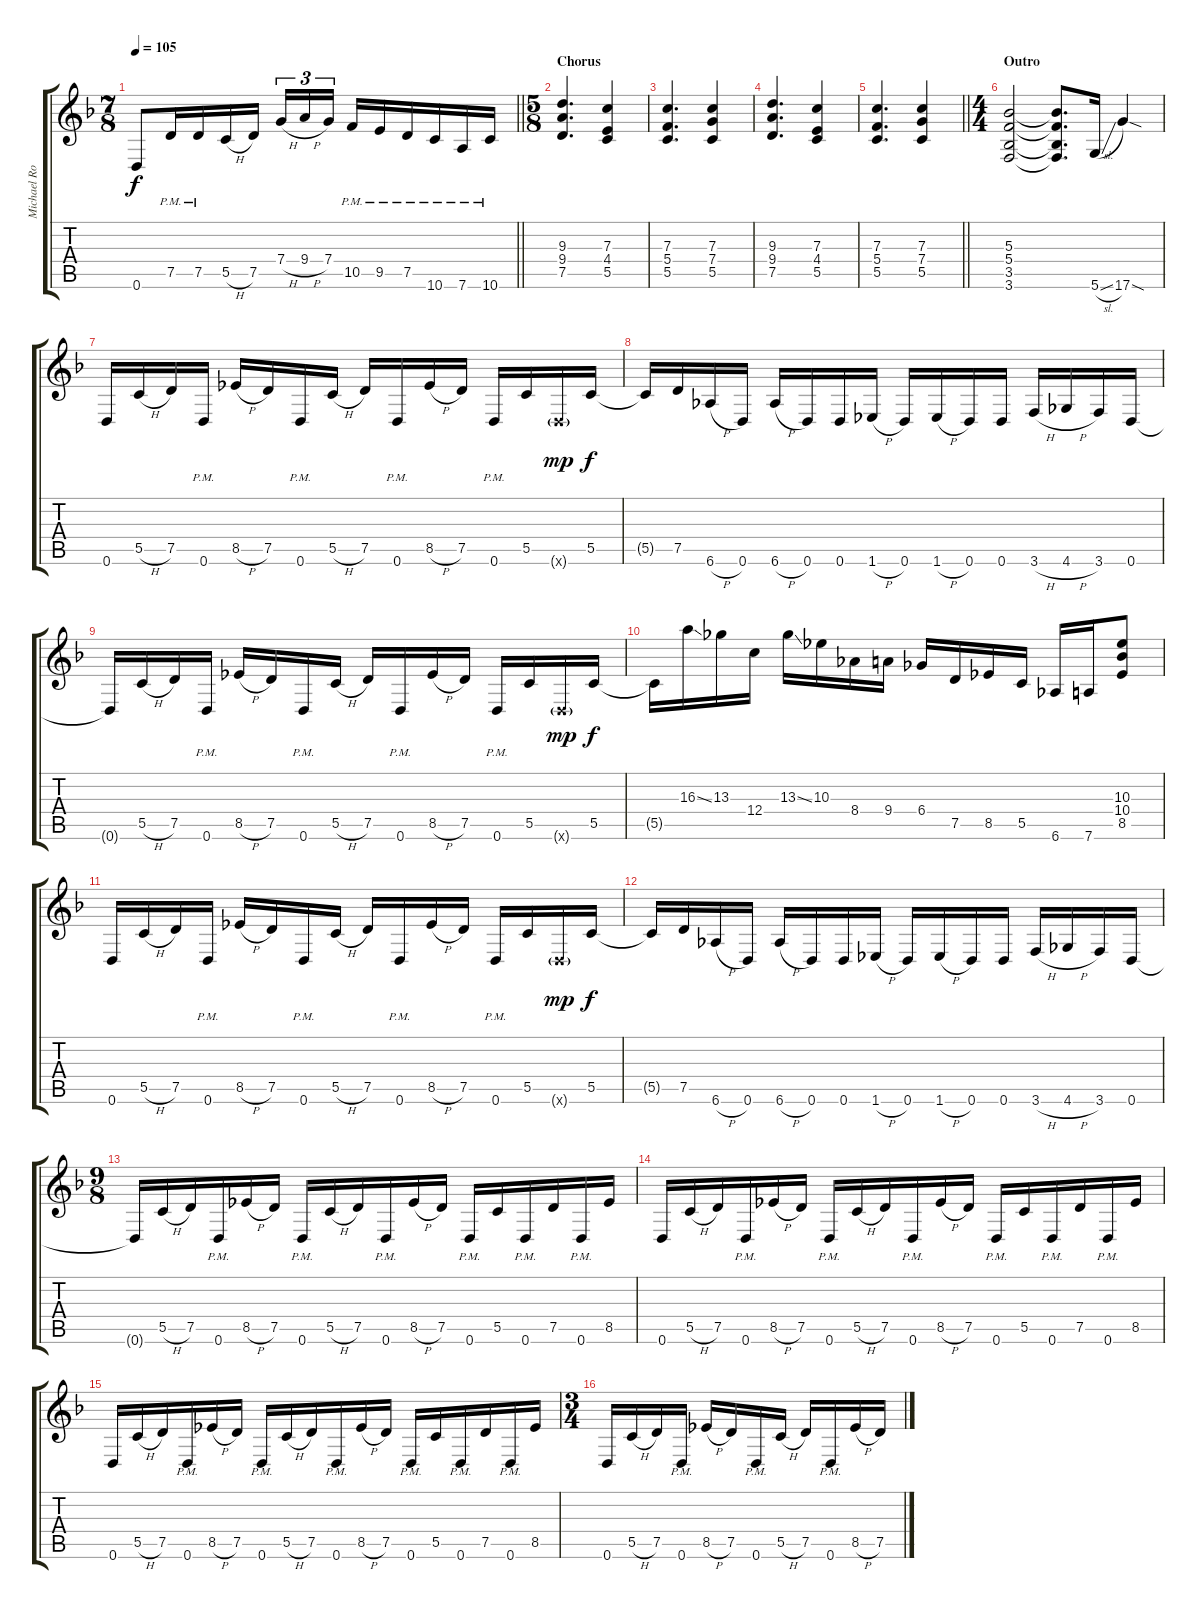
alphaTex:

\track ("Michael Romeo Gtr. R" "Michael Ro") {instrument distortionguitar}
\staff {score tabs}
\tuning (D4 A3 F3 C3 G2 D2) {hide}
\ts (7 8)
\tempo 105
\clef g2
\barLineRight lightlight
\ks dminor
0.6.8{dy f} 7.5{pm}.16 7.5{pm}.16 5.5{h}.16 7.5.16 7.4{h}.16{tu (3 2)} 9.4{h}.16{tu (3 2)} 7.4.16{tu (3 2)} 10.5{pm}.16 9.5{pm}.16 7.5{pm}.16 10.6{pm}.16 7.6{pm}.16 10.6{pm}.16 |
\ts (5 8)
\section ("" "Chorus")
(9.3 9.4 7.5).4{d} (7.3 4.4 5.5).4 |
(7.3 5.4 5.5).4{d} (7.3 7.4 5.5).4 |
(9.3 9.4 7.5).4{d} (7.3 4.4 5.5).4 |
\barLineRight lightlight
(7.3 5.4 5.5).4{d} (7.3 7.4 5.5).4 |
\ts (4 4)
\section ("" "Outro")
(5.3 5.4 3.5 3.6).2 (5.3{t} 5.4{t} 3.5{t} 3.6{t}).8{d} 5.6{sl}.16 17.6{sod}.4 |
0.6.16 5.5{h}.16 7.5.16 0.6{pm}.16 8.5{h}.16 7.5.16 0.6{pm}.16 5.5{h}.16 7.5.16 0.6{pm}.16 8.5{h}.16 7.5.16 0.6{pm}.16 5.5.16 0.6{g x}.16{dy mp} 5.5.16{dy f} |
5.5{t}.16 7.5.16 6.6{h}.16 0.6.16 6.6{h}.16 0.6.16 0.6.16 1.6{h}.16 0.6.16 1.6{h}.16 0.6.16 0.6.16 3.6{h}.16 4.6{h}.16 3.6.16 0.6.16 |
0.6{t}.16 5.5{h}.16 7.5.16 0.6{pm}.16 8.5{h}.16 7.5.16 0.6{pm}.16 5.5{h}.16 7.5.16 0.6{pm}.16 8.5{h}.16 7.5.16 0.6{pm}.16 5.5.16 0.6{g x}.16{dy mp} 5.5.16{dy f} |
5.5{t}.16 16.3{ss}.16 13.3.16 12.4.16 13.3{ss}.16 10.3.16 8.4.16 9.4.16 6.4.16 7.5.16 8.5.16 5.5.16 6.6.16 7.6.16 (10.3 10.4 8.5).8 |
0.6.16 5.5{h}.16 7.5.16 0.6{pm}.16 8.5{h}.16 7.5.16 0.6{pm}.16 5.5{h}.16 7.5.16 0.6{pm}.16 8.5{h}.16 7.5.16 0.6{pm}.16 5.5.16 0.6{g x}.16{dy mp} 5.5.16{dy f} |
5.5{t}.16 7.5.16 6.6{h}.16 0.6.16 6.6{h}.16 0.6.16 0.6.16 1.6{h}.16 0.6.16 1.6{h}.16 0.6.16 0.6.16 3.6{h}.16 4.6{h}.16 3.6.16 0.6.16 |
\ts (9 8)
0.6{t}.16 5.5{h}.16 7.5.16 0.6{pm}.16 8.5{h}.16 7.5.16 0.6{pm}.16 5.5{h}.16 7.5.16 0.6{pm}.16 8.5{h}.16 7.5.16 0.6{pm}.16 5.5.16 0.6{pm}.16 7.5.16 0.6{pm}.16 8.5.16 |
0.6.16 5.5{h}.16 7.5.16 0.6{pm}.16 8.5{h}.16 7.5.16 0.6{pm}.16 5.5{h}.16 7.5.16 0.6{pm}.16 8.5{h}.16 7.5.16 0.6{pm}.16 5.5.16 0.6{pm}.16 7.5.16 0.6{pm}.16 8.5.16 |
0.6.16 5.5{h}.16 7.5.16 0.6{pm}.16 8.5{h}.16 7.5.16 0.6{pm}.16 5.5{h}.16 7.5.16 0.6{pm}.16 8.5{h}.16 7.5.16 0.6{pm}.16 5.5.16 0.6{pm}.16 7.5.16 0.6{pm}.16 8.5.16 |
\ts (3 4)
0.6.16 5.5{h}.16 7.5.16 0.6{pm}.16 8.5{h}.16 7.5.16 0.6{pm}.16 5.5{h}.16 7.5.16 0.6{pm}.16 8.5{h}.16 7.5.16
